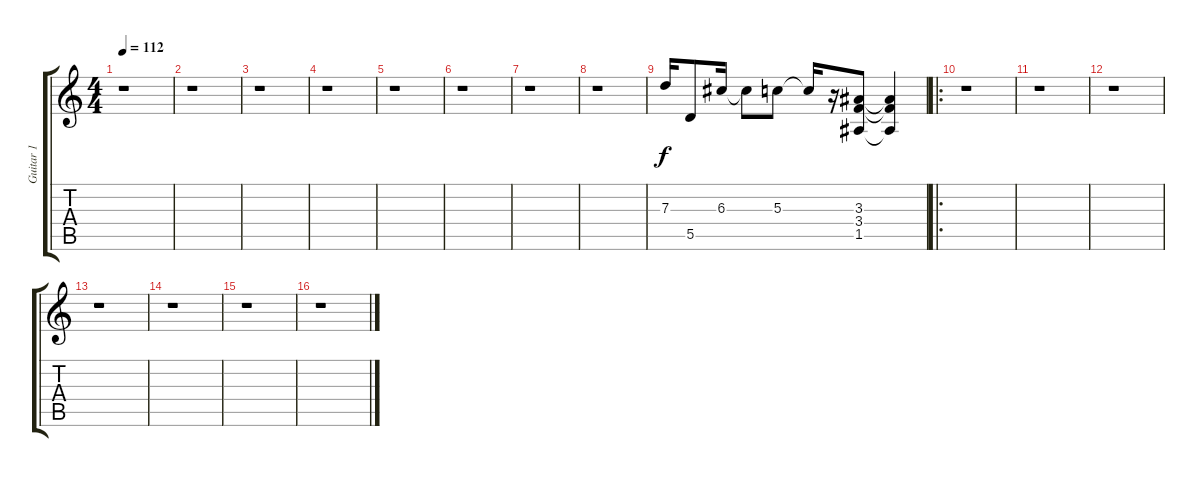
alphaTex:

\track ("Guitar 1" "Guitar 1") {instrument distortionguitar}
\staff {score tabs}
\tuning (E4 B3 G3 D3 A2 E2) {hide}
\ts (4 4)
\tempo 112
\clef g2
\ks c
r.1{dy f instrument distortionguitar} |
r.1 |
r.1 |
r.1 |
r.1 |
r.1 |
r.1 |
r.1 |
7.3.16 5.5.8 6.3.16 6.3{t}.8 5.3.8 5.3{t}.16 r.16 (3.3 3.4 1.5).8 (3.3{t} 3.4{t} 1.5{t}).4 |
\ro
r.1 |
r.1 |
r.1 |
r.1 |
r.1 |
r.1 |
r.1
